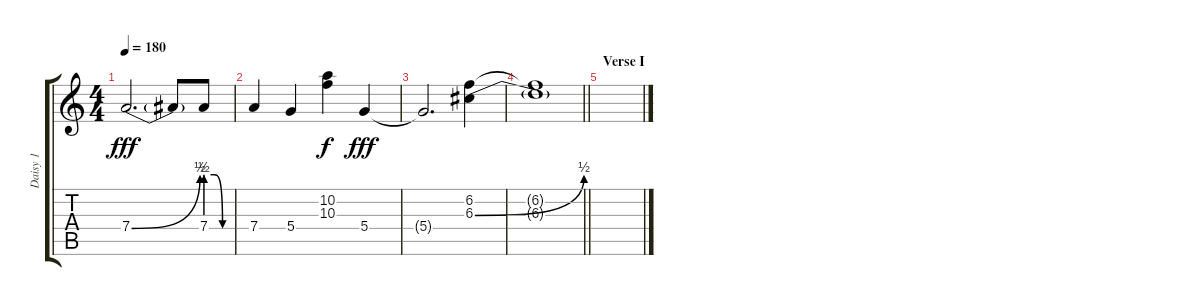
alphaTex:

\track ("Daisy 1" "Daisy 1") {instrument distortionguitar}
\staff {score tabs}
\tuning (E4 B3 G3 D3 A2 E2) {hide}
\ts (4 4)
\tempo 180
\clef g2
\ks c
7.4{be (bend 0 0 60 2)}.2{d dy fff} 7.4{t}.8 7.4{be (custom 0 2 20 2 40 0 60 0)}.8 |
7.4.4 5.4.4 (10.2 10.3).4{dy f} 5.4.4{dy fff} |
5.4{t}.2{d} (6.2 6.3{be (bend 0 0 60 2)}).4 |
\barLineRight lightlight
(6.2{t} 6.3{t}).1 |
\section ("" "Verse I")
